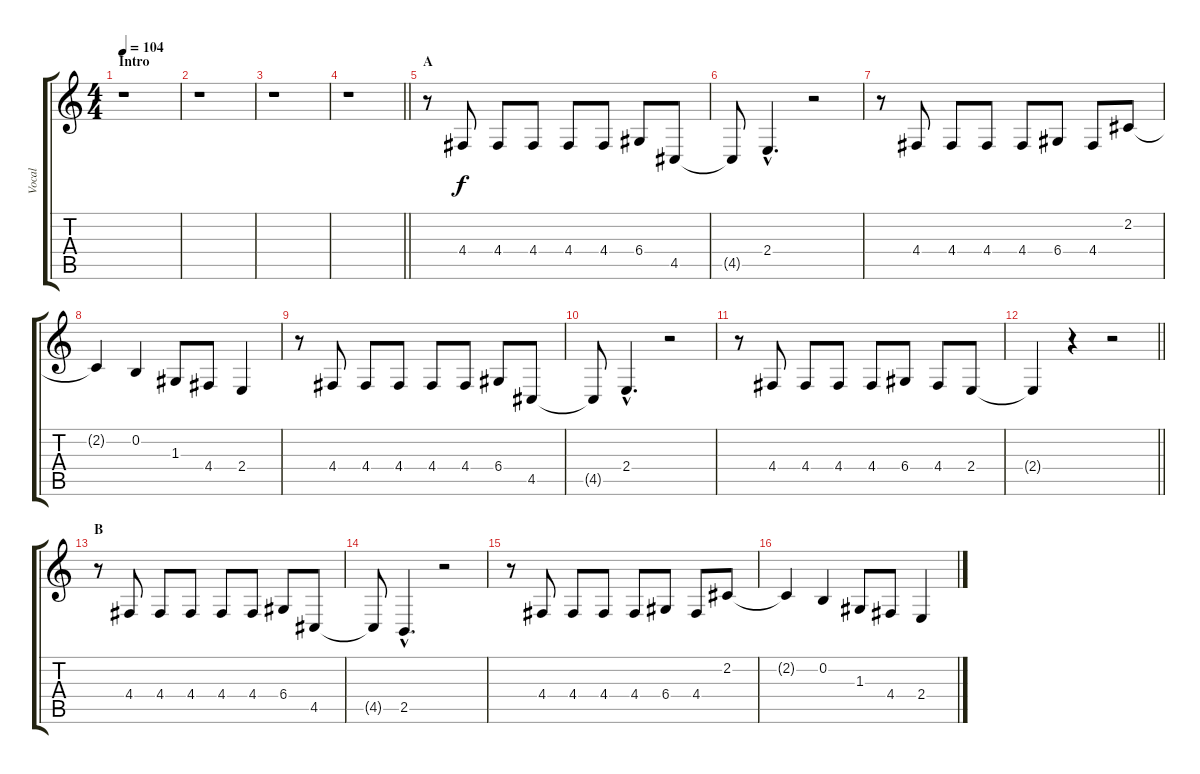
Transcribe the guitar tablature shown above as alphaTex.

\track ("Vocal" "Vocal") {instrument baritonesax}
\staff {score tabs}
\tuning (E4 B3 G3 D3 A2 E2) {hide}
\ts (4 4)
\section ("" "Intro")
\tempo 104
\clef g2
\ks c
r.1{dy f instrument baritonesax} |
r.1 |
r.1 |
\barLineRight lightlight
r.1 |
\section ("" "A")
r.8 4.4.8 4.4.8 4.4.8 4.4.8 4.4.8 6.4.8 4.5.8 |
4.5{t}.8 2.4{hac}.4{d} r.2 |
r.8 4.4.8 4.4.8 4.4.8 4.4.8 6.4.8 4.4.8 2.2.8 |
2.2{t}.4 0.2.4 1.3.8 4.4.8 2.4.4 |
r.8 4.4.8 4.4.8 4.4.8 4.4.8 4.4.8 6.4.8 4.5.8 |
4.5{t}.8 2.4{hac}.4{d} r.2 |
r.8 4.4.8 4.4.8 4.4.8 4.4.8 6.4.8 4.4.8 2.4.8 |
\barLineRight lightlight
2.4{t}.4 r.4 r.2 |
\section ("" "B")
r.8 4.4.8 4.4.8 4.4.8 4.4.8 4.4.8 6.4.8 4.5.8 |
4.5{t}.8 2.5{hac}.4{d} r.2 |
r.8 4.4.8 4.4.8 4.4.8 4.4.8 6.4.8 4.4.8 2.2.8 |
2.2{t}.4 0.2.4 1.3.8 4.4.8 2.4.4
